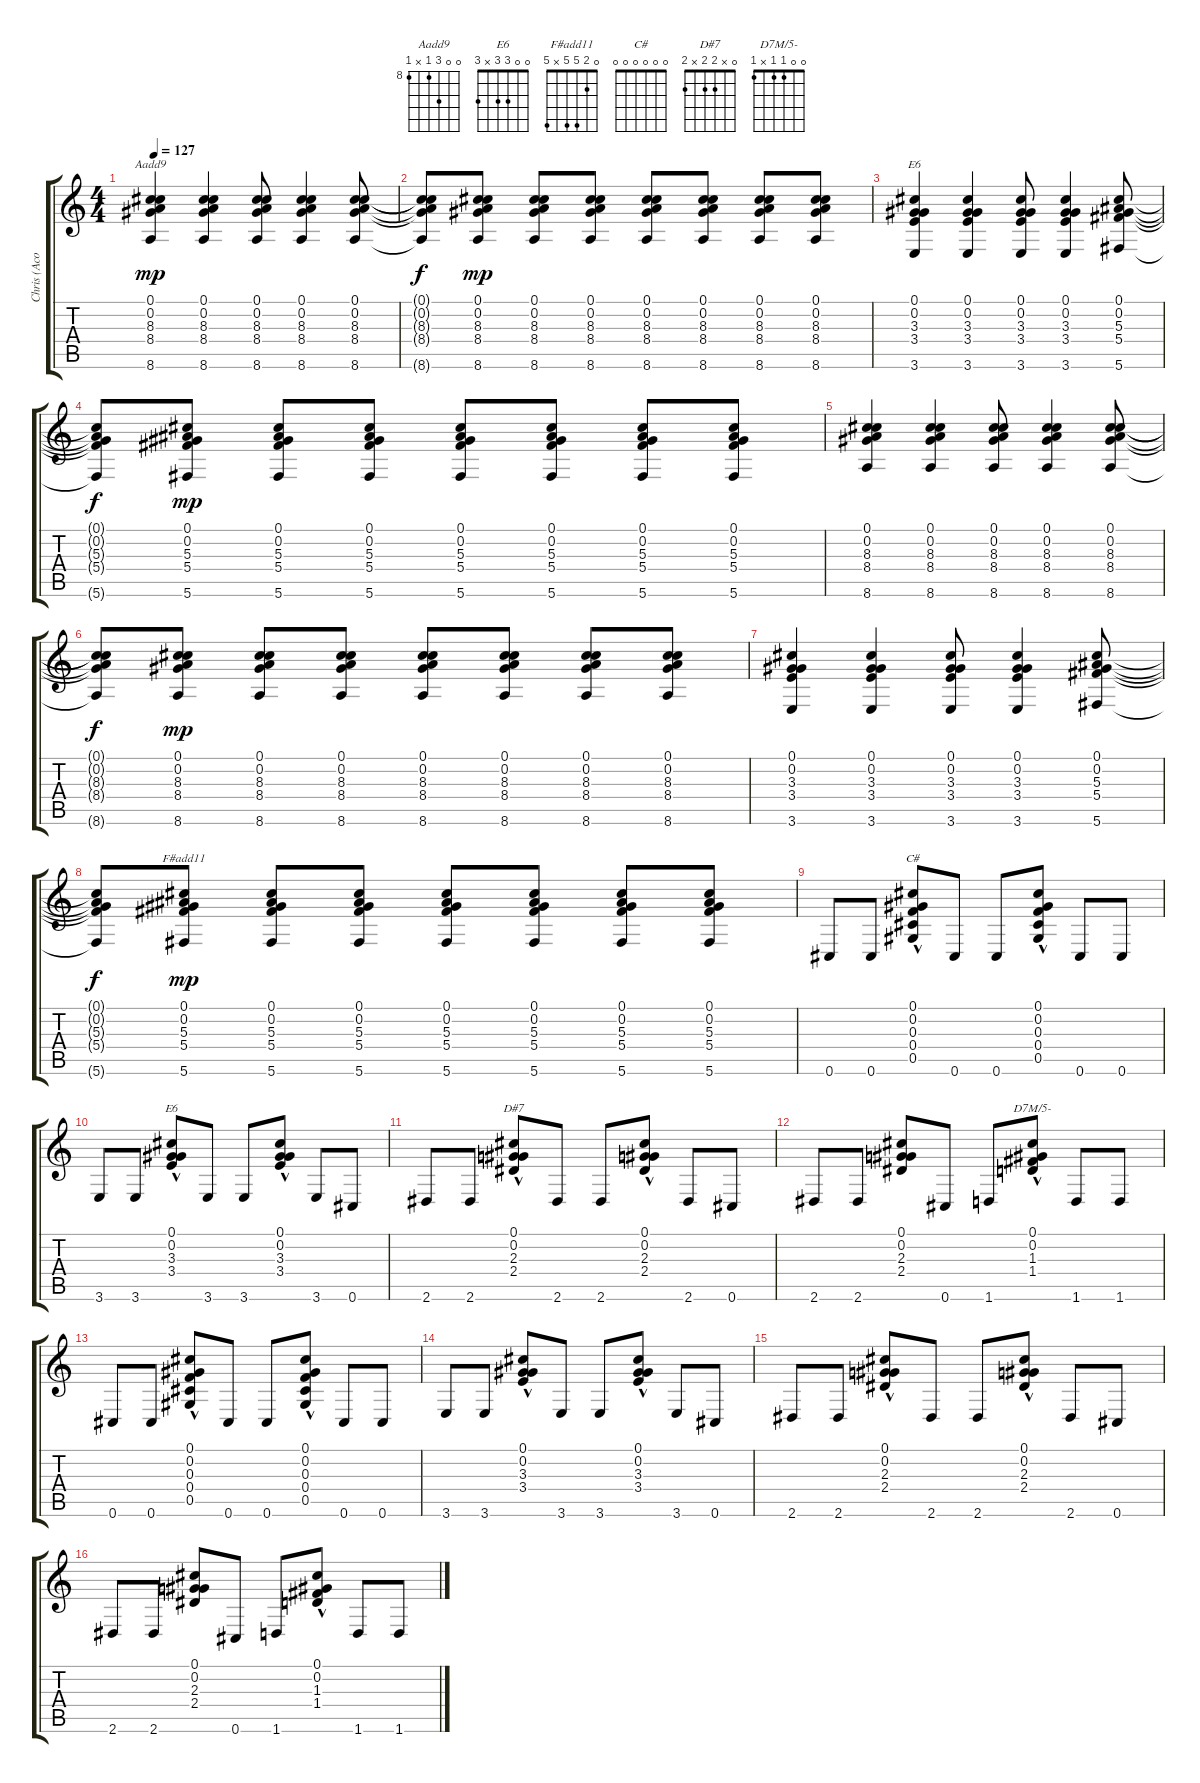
\track ("Chris (Acoustic) Tune C#,G#,C#,F,G#,C#" "Chris (Aco") {instrument acousticguitarsteel}
\staff {score tabs}
\tuning (Db4 Ab3 F3 Db3 Ab2 Db2) {hide}
\chord ("Aadd9" 0 0 10 8 x 8) {firstfret 8}
\chord ("E6" 0 2 3 3 x 3)
\chord ("F#add11" 0 2 5 5 x 5)
\chord ("C#" 0 0 0 0 0 0)
\chord ("E6" 0 0 3 3 x 3)
\chord ("D#7" 0 x 2 2 x 2)
\chord ("D7M/5-" 0 0 1 1 x 1)
\ts (4 4)
\tempo 127
\clef g2
\ks c
(0.1 0.2 8.3 8.4 8.6).4{ch "Aadd9" dy mp} (0.1 0.2 8.3 8.4 8.6).4 (0.1 0.2 8.3 8.4 8.6).8 (0.1 0.2 8.3 8.4 8.6).4 (0.1 0.2 8.3 8.4 8.6).8 |
(0.1{t} 0.2{t} 8.3{t} 8.4{t} 8.6{t}).8{dy f} (0.1 0.2 8.3 8.4 8.6).8{dy mp} (0.1 0.2 8.3 8.4 8.6).8 (0.1 0.2 8.3 8.4 8.6).8 (0.1 0.2 8.3 8.4 8.6).8 (0.1 0.2 8.3 8.4 8.6).8 (0.1 0.2 8.3 8.4 8.6).8 (0.1 0.2 8.3 8.4 8.6).8 |
(0.1 0.2 3.3 3.4 3.6).4{ch "E6"} (0.1 0.2 3.3 3.4 3.6).4 (0.1 0.2 3.3 3.4 3.6).8 (0.1 0.2 3.3 3.4 3.6).4 (0.1 0.2 5.3 5.4 5.6).8 |
(0.1{t} 0.2{t} 5.3{t} 5.4{t} 5.6{t}).8{dy f} (0.1 0.2 5.3 5.4 5.6).8{dy mp} (0.1 0.2 5.3 5.4 5.6).8 (0.1 0.2 5.3 5.4 5.6).8 (0.1 0.2 5.3 5.4 5.6).8 (0.1 0.2 5.3 5.4 5.6).8 (0.1 0.2 5.3 5.4 5.6).8 (0.1 0.2 5.3 5.4 5.6).8 |
(0.1 0.2 8.3 8.4 8.6).4 (0.1 0.2 8.3 8.4 8.6).4 (0.1 0.2 8.3 8.4 8.6).8 (0.1 0.2 8.3 8.4 8.6).4 (0.1 0.2 8.3 8.4 8.6).8 |
(0.1{t} 0.2{t} 8.3{t} 8.4{t} 8.6{t}).8{dy f} (0.1 0.2 8.3 8.4 8.6).8{dy mp} (0.1 0.2 8.3 8.4 8.6).8 (0.1 0.2 8.3 8.4 8.6).8 (0.1 0.2 8.3 8.4 8.6).8 (0.1 0.2 8.3 8.4 8.6).8 (0.1 0.2 8.3 8.4 8.6).8 (0.1 0.2 8.3 8.4 8.6).8 |
(0.1 0.2 3.3 3.4 3.6).4 (0.1 0.2 3.3 3.4 3.6).4 (0.1 0.2 3.3 3.4 3.6).8 (0.1 0.2 3.3 3.4 3.6).4 (0.1 0.2 5.3 5.4 5.6).8 |
(0.1{t} 0.2{t} 5.3{t} 5.4{t} 5.6{t}).8{dy f} (0.1 0.2 5.3 5.4 5.6).8{ch "F#add11" dy mp} (0.1 0.2 5.3 5.4 5.6).8 (0.1 0.2 5.3 5.4 5.6).8 (0.1 0.2 5.3 5.4 5.6).8 (0.1 0.2 5.3 5.4 5.6).8 (0.1 0.2 5.3 5.4 5.6).8 (0.1 0.2 5.3 5.4 5.6).8 |
0.6.8 0.6.8 (0.1{hac} 0.2{hac} 0.3{hac} 0.4{hac} 0.5).8{ch "C#"} 0.6.8 0.6.8 (0.1{hac} 0.2{hac} 0.3{hac} 0.4{hac} 0.5).8 0.6.8 0.6.8 |
3.6.8 3.6.8 (0.1{hac} 0.2{hac} 3.3{hac} 3.4{hac}).8{ch "E6"} 3.6.8 3.6.8 (0.1{hac} 0.2{hac} 3.3{hac} 3.4{hac}).8 3.6.8 0.6.8 |
2.6.8 2.6.8 (0.1{hac} 0.2{hac} 2.3{hac} 2.4{hac}).8{ch "D#7"} 2.6.8 2.6.8 (0.1{hac} 0.2{hac} 2.3{hac} 2.4{hac}).8 2.6.8 0.6.8 |
2.6.8 2.6.8 (0.1 0.2 2.3 2.4).8 0.6.8 1.6.8 (0.1{hac} 0.2{hac} 1.3{hac} 1.4).8{ch "D7M/5-"} 1.6.8 1.6.8 |
0.6.8 0.6.8 (0.1{hac} 0.2{hac} 0.3{hac} 0.4{hac} 0.5).8 0.6.8 0.6.8 (0.1{hac} 0.2{hac} 0.3{hac} 0.4{hac} 0.5).8 0.6.8 0.6.8 |
3.6.8 3.6.8 (0.1{hac} 0.2{hac} 3.3{hac} 3.4{hac}).8 3.6.8 3.6.8 (0.1{hac} 0.2{hac} 3.3{hac} 3.4{hac}).8 3.6.8 0.6.8 |
2.6.8 2.6.8 (0.1{hac} 0.2{hac} 2.3{hac} 2.4{hac}).8 2.6.8 2.6.8 (0.1{hac} 0.2{hac} 2.3{hac} 2.4{hac}).8 2.6.8 0.6.8 |
2.6.8 2.6.8 (0.1 0.2 2.3 2.4).8 0.6.8 1.6.8 (0.1{hac} 0.2{hac} 1.3{hac} 1.4).8 1.6.8 1.6.8
